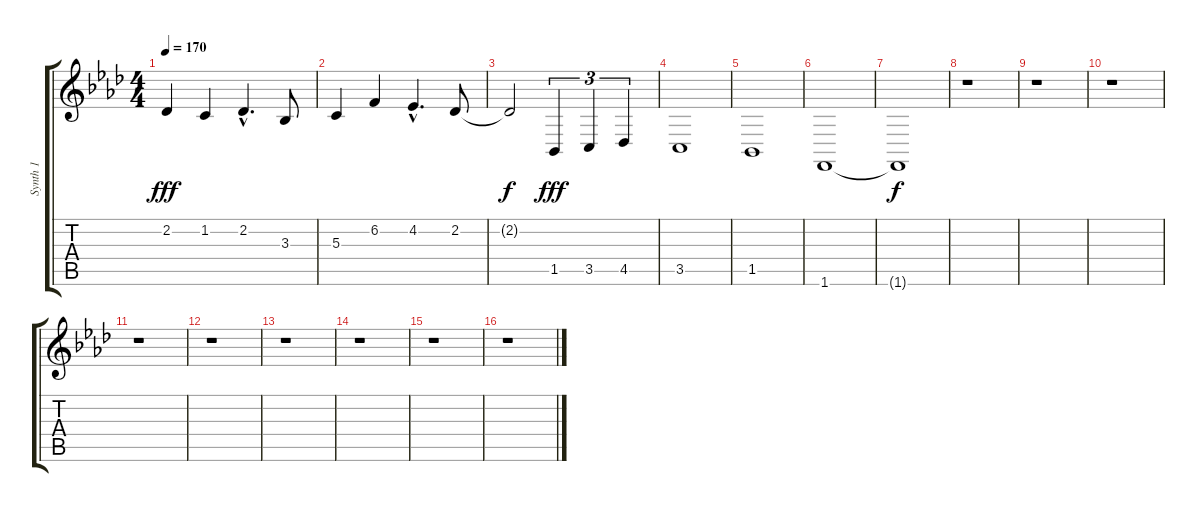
\track ("Synth 1" "Synth 1") {instrument acousticgrandpiano}
\staff {score tabs}
\tuning (E4 B3 G3 D3 A2 E2) {hide}
\ts (4 4)
\tempo 170
\clef g2
\ks fminor
2.2.4{dy fff} 1.2.4 2.2{hac}.4{d} 3.3.8 |
5.3.4 6.2.4 4.2{hac}.4{d} 2.2.8 |
2.2{t}.2{dy f} 1.5.4{tu (3 2) dy fff} 3.5.4{tu (3 2)} 4.5.4{tu (3 2)} |
3.5.1 |
1.5.1 |
1.6.1 |
1.6{t}.1{dy f} |
r.1 |
r.1 |
r.1 |
r.1 |
r.1 |
r.1 |
r.1 |
r.1 |
r.1
